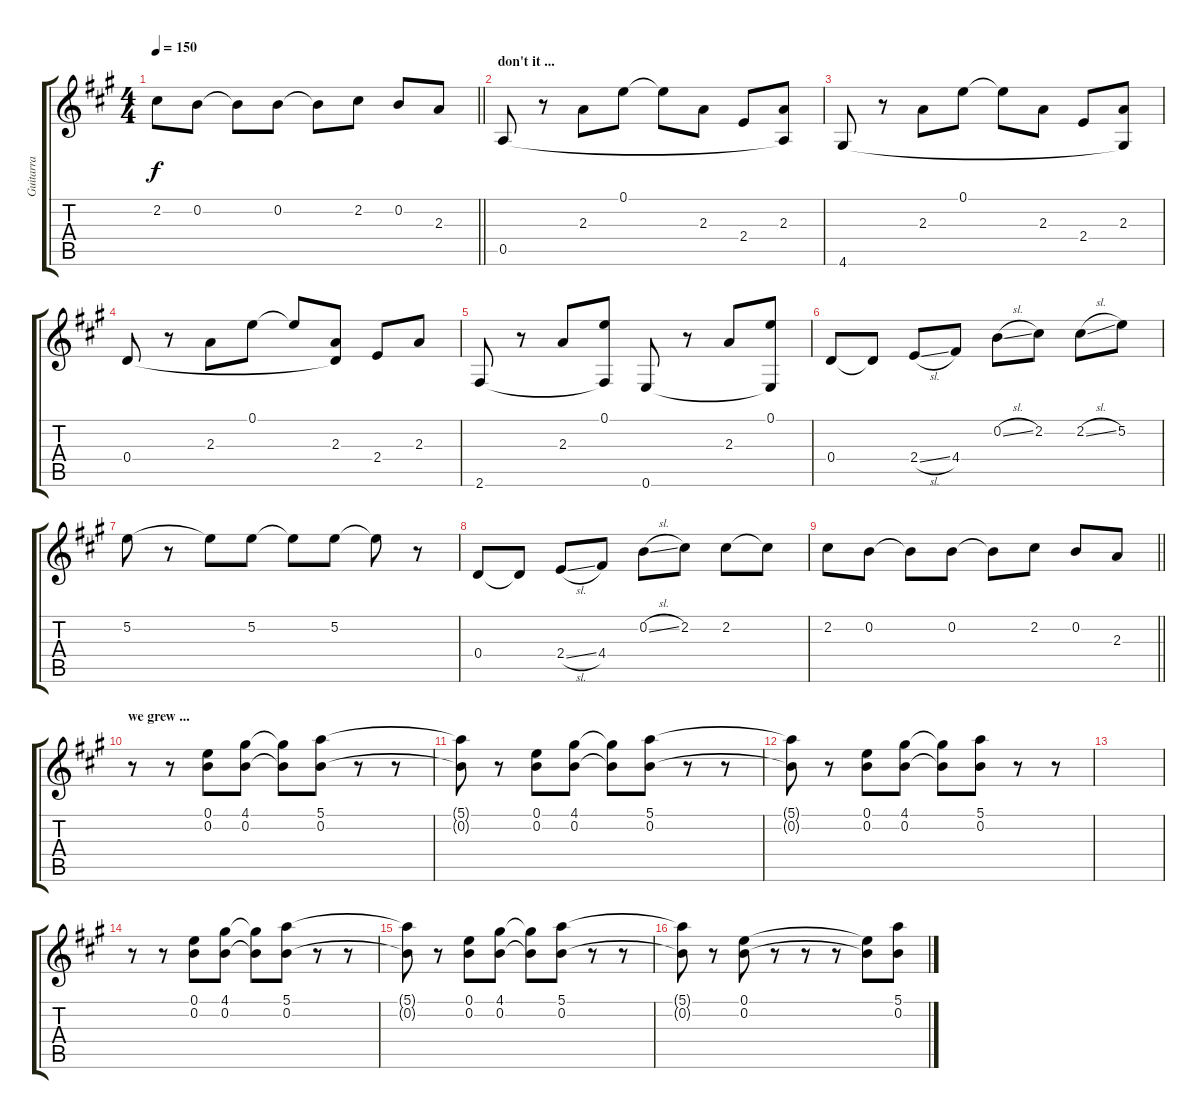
\track ("Guitarra" "Guitarra") {instrument acousticguitarnylon}
\staff {score tabs}
\tuning (E4 B3 G3 D3 A2 E2) {hide}
\ts (4 4)
\tempo 150
\clef g2
\barLineRight lightlight
\ks a
2.2.8{dy f} 0.2.8 0.2{t}.8 0.2.8 0.2{t}.8 2.2.8 0.2.8 2.3.8 |
\section ("" "don't it ...")
0.5.8 r.8 2.3.8 0.1.8 0.1{t}.8 2.3.8 2.4.8 (2.3 0.5{t}).8 |
4.6.8 r.8 2.3.8 0.1.8 0.1{t}.8 2.3.8 2.4.8 (2.3 4.6{t}).8 |
0.4.8 r.8 2.3.8 0.1.8 0.1{t}.8 (2.3 0.4{t}).8 2.4.8 2.3.8 |
2.6.8 r.8 2.3.8 (0.1 2.6{t}).8 0.6.8 r.8 2.3.8 (0.1 0.6{t}).8 |
0.4.8 0.4{t}.8 2.4{sl}.8 4.4.8 0.2{sl}.8 2.2.8 2.2{sl}.8 5.2.8 |
5.2.8 r.8 5.2{t}.8 5.2.8 5.2{t}.8 5.2.8 5.2{t}.8 r.8 |
0.4.8 0.4{t}.8 2.4{sl}.8 4.4.8 0.2{sl}.8 2.2.8 2.2.8 2.2{t}.8 |
\barLineRight lightlight
2.2.8 0.2.8 0.2{t}.8 0.2.8 0.2{t}.8 2.2.8 0.2.8 2.3.8 |
\section ("" "we grew ...")
r.8 r.8 (0.1 0.2).8 (4.1 0.2).8 (4.1{t} 0.2{t}).8 (5.1 0.2).8 r.8 r.8 |
(5.1{t} 0.2{t}).8 r.8 (0.1 0.2).8 (4.1 0.2).8 (4.1{t} 0.2{t}).8 (5.1 0.2).8 r.8 r.8 |
(5.1{t} 0.2{t}).8 r.8 (0.1 0.2).8 (4.1 0.2).8 (4.1{t} 0.2{t}).8 (5.1 0.2).8 r.8 r.8 |
|
r.8 r.8 (0.1 0.2).8 (4.1 0.2).8 (4.1{t} 0.2{t}).8 (5.1 0.2).8 r.8 r.8 |
(5.1{t} 0.2{t}).8 r.8 (0.1 0.2).8 (4.1 0.2).8 (4.1{t} 0.2{t}).8 (5.1 0.2).8 r.8 r.8 |
(5.1{t} 0.2{t}).8 r.8 (0.1 0.2).8 r.8 r.8 r.8 (0.1{t} 0.2{t}).8 (5.1 0.2).8
